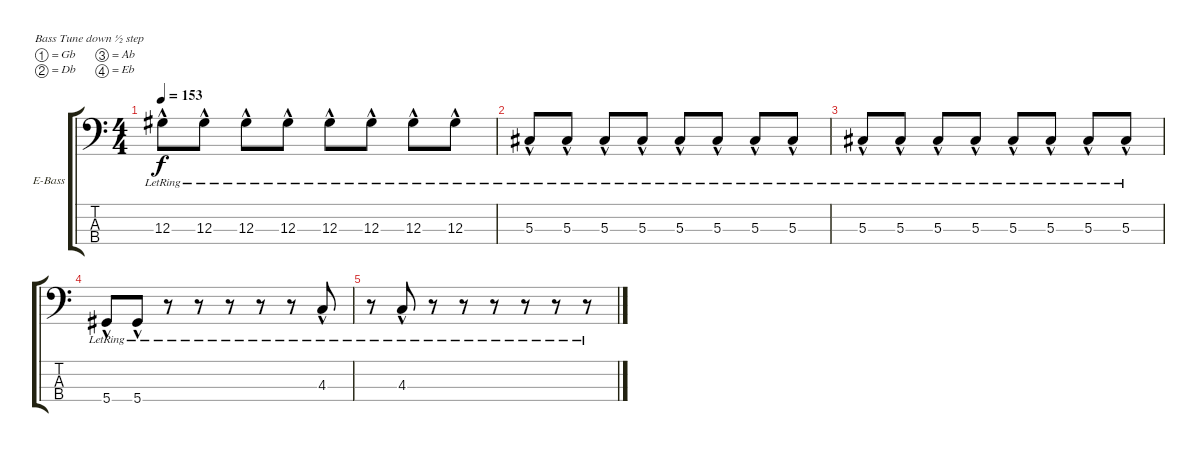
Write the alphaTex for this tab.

\bracketExtendMode groupsimilarinstruments
\firstSystemTrackNameOrientation horizontal
\otherSystemsTrackNameOrientation horizontal
\track ("Bass" "E-Bass") {solo instrument electricbassfinger}
\staff {score tabs}
\tuning (Gb2 Db2 Ab1 Eb1)
\ts (4 4)
\tempo 153
\clef f4
\ks c
12.3{hac lr}.8{dy f} 12.3{hac lr}.8 12.3{hac lr}.8 12.3{hac lr}.8 12.3{hac lr}.8 12.3{hac lr}.8 12.3{hac lr}.8 12.3{hac lr}.8 |
5.3{hac lr}.8 5.3{hac lr}.8 5.3{hac lr}.8 5.3{hac lr}.8 5.3{hac lr}.8 5.3{hac lr}.8 5.3{hac lr}.8 5.3{hac lr}.8 |
5.3{hac lr}.8 5.3{hac lr}.8 5.3{hac lr}.8 5.3{hac lr}.8 5.3{hac lr}.8 5.3{hac lr}.8 5.3{hac lr}.8 5.3{hac lr}.8 |
5.4{hac lr}.8 5.4{hac lr}.8 r.8 r.8 r.8 r.8 r.8 4.3{hac lr}.8 |
r.8 4.3{hac lr}.8 r.8 r.8 r.8 r.8 r.8 r.8
